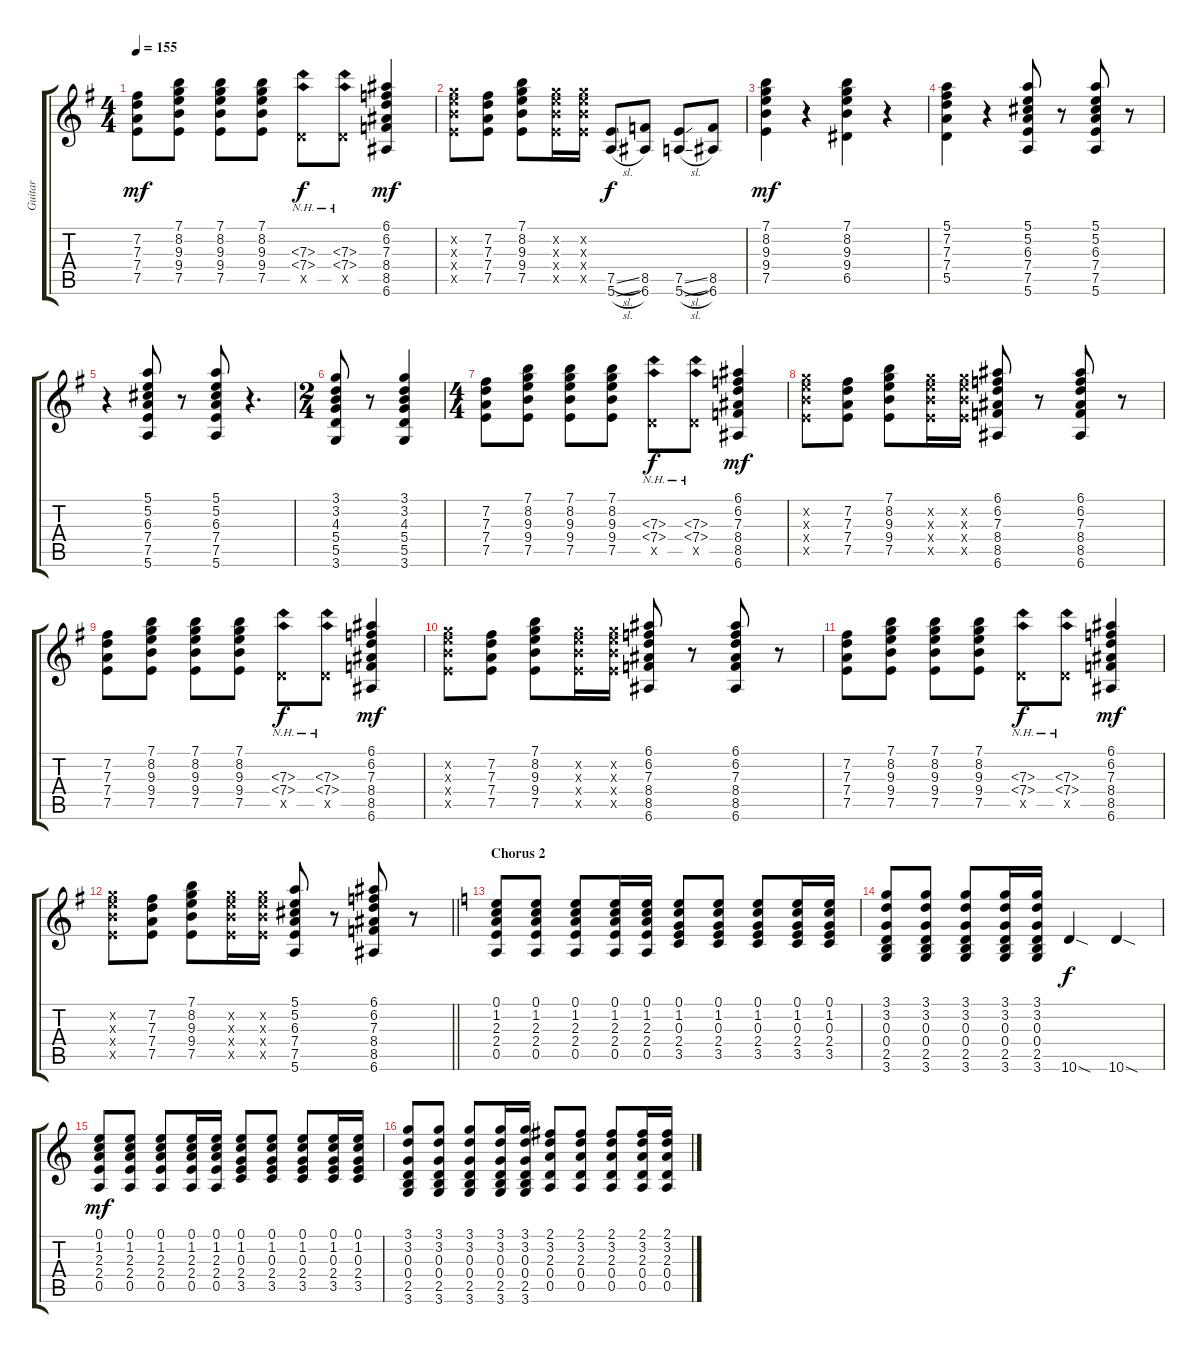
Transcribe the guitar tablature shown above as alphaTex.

\track ("Guitar" "Guitar") {instrument distortionguitar}
\staff {score tabs}
\tuning (E4 B3 G3 D3 A2 E2) {hide}
\ts (4 4)
\tempo 155
\clef g2
\ks eminor
(7.2 7.3 7.4 7.5).8{dy mf} (7.1 8.2 9.3 9.4 7.5).8 (7.1 8.2 9.3 9.4 7.5).8 (7.1 8.2 9.3 9.4 7.5).8 (7.3{nh} 7.4{nh} 5.5{x}).8{dy f} (7.3{nh} 7.4{nh} 5.5{x}).8 (6.1 6.2 7.3 8.4 8.5 6.6).4{dy mf} |
(8.2{x} 9.3{x} 9.4{x} 7.5{x}).8 (7.2 7.3 7.4 7.5).8 (7.1 8.2 9.3 9.4 7.5).8 (8.2{x} 9.3{x} 9.4{x} 7.5{x}).16 (8.2{x} 9.3{x} 9.4{x} 7.5{x}).16 (7.5{sl} 5.6{sl}).8{dy f} (8.5 6.6).8 (7.5{sl} 5.6{sl}).8 (8.5 6.6).8 |
(7.1 8.2 9.3 9.4 7.5).4{dy mf} r.4 (7.1 8.2 9.3 9.4 6.5).4 r.4 |
(5.1 7.2 7.3 7.4 5.5).4 r.4 (5.1 5.2 6.3 7.4 7.5 5.6).8 r.8 (5.1 5.2 6.3 7.4 7.5 5.6).8 r.8 |
r.4 (5.1 5.2 6.3 7.4 7.5 5.6).8 r.8 (5.1 5.2 6.3 7.4 7.5 5.6).8 r.4{d} |
\ts (2 4)
(3.1 3.2 4.3 5.4 5.5 3.6).8 r.8 (3.1 3.2 4.3 5.4 5.5 3.6).4 |
\ts (4 4)
(7.2 7.3 7.4 7.5).8 (7.1 8.2 9.3 9.4 7.5).8 (7.1 8.2 9.3 9.4 7.5).8 (7.1 8.2 9.3 9.4 7.5).8 (7.3{nh} 7.4{nh} 5.5{x}).8{dy f} (7.3{nh} 7.4{nh} 5.5{x}).8 (6.1 6.2 7.3 8.4 8.5 6.6).4{dy mf} |
(8.2{x} 9.3{x} 9.4{x} 7.5{x}).8 (7.2 7.3 7.4 7.5).8 (7.1 8.2 9.3 9.4 7.5).8 (8.2{x} 9.3{x} 9.4{x} 7.5{x}).16 (8.2{x} 9.3{x} 9.4{x} 7.5{x}).16 (6.1 6.2 7.3 8.4 8.5 6.6).8 r.8 (6.1 6.2 7.3 8.4 8.5 6.6).8 r.8 |
(7.2 7.3 7.4 7.5).8 (7.1 8.2 9.3 9.4 7.5).8 (7.1 8.2 9.3 9.4 7.5).8 (7.1 8.2 9.3 9.4 7.5).8 (7.3{nh} 7.4{nh} 5.5{x}).8{dy f} (7.3{nh} 7.4{nh} 5.5{x}).8 (6.1 6.2 7.3 8.4 8.5 6.6).4{dy mf} |
(8.2{x} 9.3{x} 9.4{x} 7.5{x}).8 (7.2 7.3 7.4 7.5).8 (7.1 8.2 9.3 9.4 7.5).8 (8.2{x} 9.3{x} 9.4{x} 7.5{x}).16 (8.2{x} 9.3{x} 9.4{x} 7.5{x}).16 (6.1 6.2 7.3 8.4 8.5 6.6).8 r.8 (6.1 6.2 7.3 8.4 8.5 6.6).8 r.8 |
(7.2 7.3 7.4 7.5).8 (7.1 8.2 9.3 9.4 7.5).8 (7.1 8.2 9.3 9.4 7.5).8 (7.1 8.2 9.3 9.4 7.5).8 (7.3{nh} 7.4{nh} 5.5{x}).8{dy f} (7.3{nh} 7.4{nh} 5.5{x}).8 (6.1 6.2 7.3 8.4 8.5 6.6).4{dy mf} |
\barLineRight lightlight
(8.2{x} 9.3{x} 9.4{x} 7.5{x}).8 (7.2 7.3 7.4 7.5).8 (7.1 8.2 9.3 9.4 7.5).8 (8.2{x} 9.3{x} 9.4{x} 7.5{x}).16 (8.2{x} 9.3{x} 9.4{x} 7.5{x}).16 (5.1 5.2 6.3 7.4 7.5 5.6).8 r.8 (6.1 6.2 7.3 8.4 8.5 6.6).8 r.8 |
\section ("" "Chorus 2")
\ks aminor
(0.1 1.2 2.3 2.4 0.5).8 (0.1 1.2 2.3 2.4 0.5).8 (0.1 1.2 2.3 2.4 0.5).8 (0.1 1.2 2.3 2.4 0.5).16 (0.1 1.2 2.3 2.4 0.5).16 (0.1 1.2 0.3 2.4 3.5).8 (0.1 1.2 0.3 2.4 3.5).8 (0.1 1.2 0.3 2.4 3.5).8 (0.1 1.2 0.3 2.4 3.5).16 (0.1 1.2 0.3 2.4 3.5).16 |
(3.1 3.2 0.3 0.4 2.5 3.6).8 (3.1 3.2 0.3 0.4 2.5 3.6).8 (3.1 3.2 0.3 0.4 2.5 3.6).8 (3.1 3.2 0.3 0.4 2.5 3.6).16 (3.1 3.2 0.3 0.4 2.5 3.6).16 10.6{sod}.4{dy f} 10.6{sod}.4 |
(0.1 1.2 2.3 2.4 0.5).8{dy mf} (0.1 1.2 2.3 2.4 0.5).8 (0.1 1.2 2.3 2.4 0.5).8 (0.1 1.2 2.3 2.4 0.5).16 (0.1 1.2 2.3 2.4 0.5).16 (0.1 1.2 0.3 2.4 3.5).8 (0.1 1.2 0.3 2.4 3.5).8 (0.1 1.2 0.3 2.4 3.5).8 (0.1 1.2 0.3 2.4 3.5).16 (0.1 1.2 0.3 2.4 3.5).16 |
(3.1 3.2 0.3 0.4 2.5 3.6).8 (3.1 3.2 0.3 0.4 2.5 3.6).8 (3.1 3.2 0.3 0.4 2.5 3.6).8 (3.1 3.2 0.3 0.4 2.5 3.6).16 (3.1 3.2 0.3 0.4 2.5 3.6).16 (2.1 3.2 2.3 0.4 0.5).8 (2.1 3.2 2.3 0.4 0.5).8 (2.1 3.2 2.3 0.4 0.5).8 (2.1 3.2 2.3 0.4 0.5).16 (2.1 3.2 2.3 0.4 0.5).16
